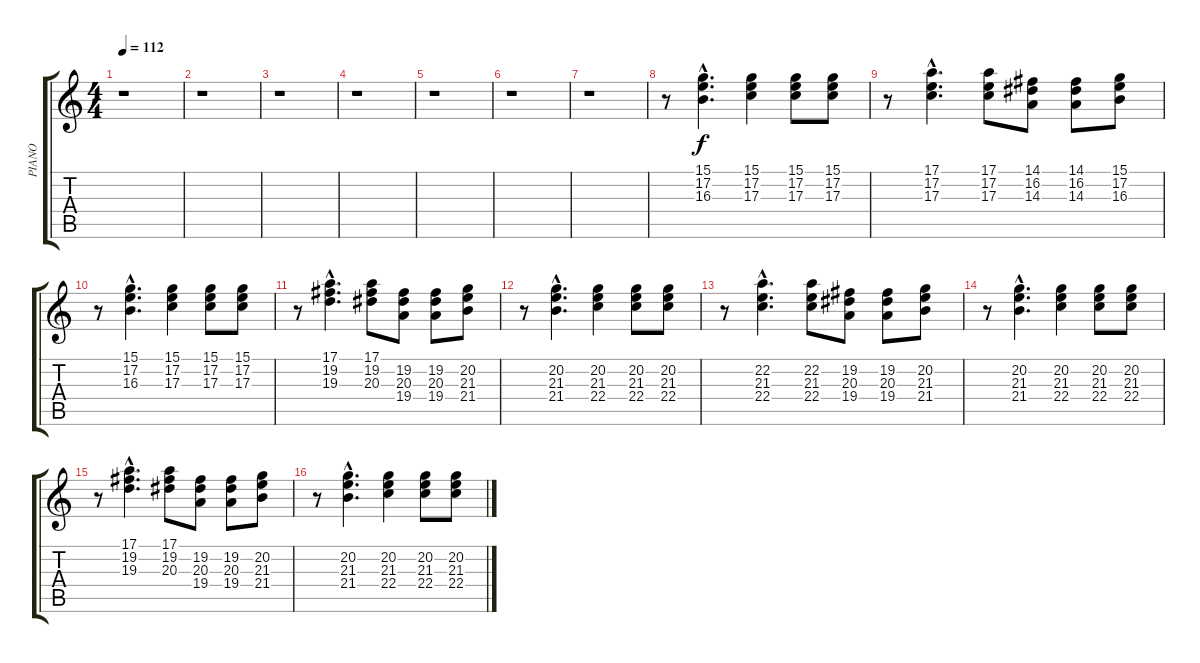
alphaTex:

\track ("PIANO               " "PIANO     ") {instrument acousticgrandpiano}
\staff {score tabs}
\tuning (E4 B3 G3 D3 A2 E2) {hide}
\ts (4 4)
\tempo 112
\clef g2
\ks c
r.1{dy f} |
r.1 |
r.1 |
r.1 |
r.1 |
r.1 |
r.1 |
r.8 (15.1{hac} 17.2{hac} 16.3{hac}).4{d} (15.1 17.2 17.3).4 (15.1 17.2 17.3).8 (15.1 17.2 17.3).8 |
r.8 (17.1{hac} 17.2 17.3).4{d} (17.1 17.2 17.3).8 (14.1 16.2 14.3).8 (14.1 16.2 14.3).8 (15.1 17.2 16.3).8 |
r.8 (15.1{hac} 17.2{hac} 16.3{hac}).4{d} (15.1 17.2 17.3).4 (15.1 17.2 17.3).8 (15.1 17.2 17.3).8 |
r.8 (17.1{hac} 19.2 19.3).4{d} (17.1 19.2 20.3).8 (19.2 20.3 19.4).8 (19.2 20.3 19.4).8 (20.2 21.3 21.4).8 |
r.8 (20.2{hac} 21.3{hac} 21.4{hac}).4{d} (20.2 21.3 22.4).4 (20.2 21.3 22.4).8 (20.2 21.3 22.4).8 |
r.8 (22.2{hac} 21.3 22.4).4{d} (22.2 21.3 22.4).8 (19.2 20.3 19.4).8 (19.2 20.3 19.4).8 (20.2 21.3 21.4).8 |
r.8 (20.2{hac} 21.3{hac} 21.4{hac}).4{d} (20.2 21.3 22.4).4 (20.2 21.3 22.4).8 (20.2 21.3 22.4).8 |
r.8 (17.1{hac} 19.2 19.3).4{d} (17.1 19.2 20.3).8 (19.2 20.3 19.4).8 (19.2 20.3 19.4).8 (20.2 21.3 21.4).8 |
r.8 (20.2{hac} 21.3{hac} 21.4{hac}).4{d} (20.2 21.3 22.4).4 (20.2 21.3 22.4).8 (20.2 21.3 22.4).8
